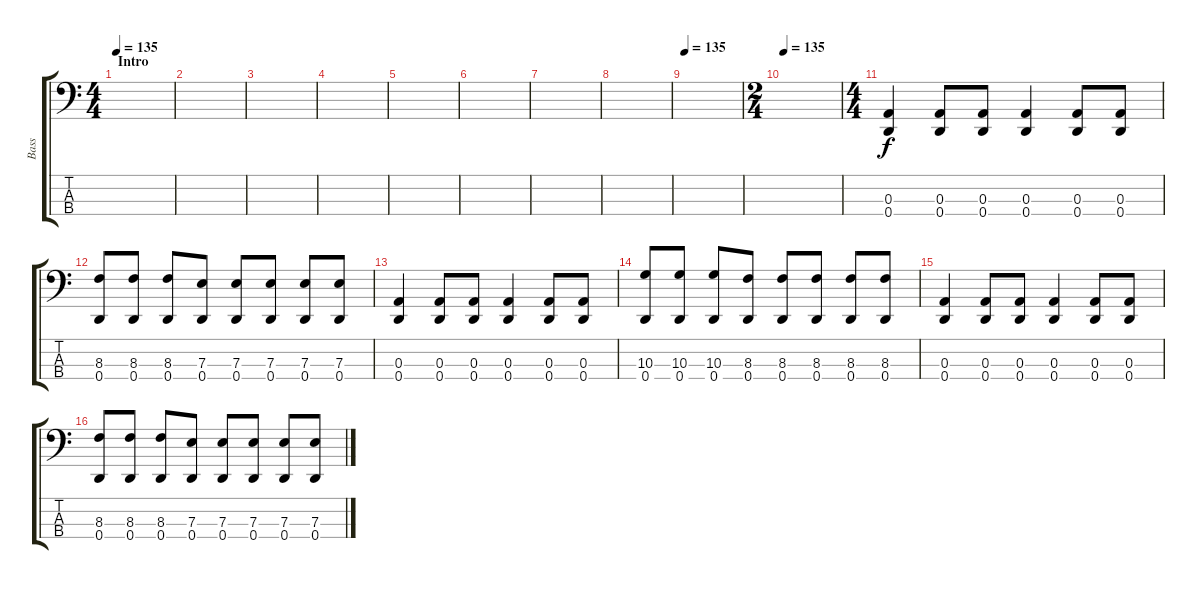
\track ("Bass" "Bass") {instrument electricbassfinger}
\staff {score tabs}
\tuning (G2 D2 A1 D1) {hide}
\ts (4 4)
\section ("" "Intro")
\tempo 135
\tempo 150
\tempo 135
\clef f4
\ks c
|
|
|
|
|
|
|
|
\tempo 135
|
\ts (2 4)
\tempo 135
|
\ts (4 4)
(0.3 0.4).4 (0.3 0.4).8 (0.3 0.4).8 (0.3 0.4).4 (0.3 0.4).8 (0.3 0.4).8 |
(8.3 0.4).8 (8.3 0.4).8 (8.3 0.4).8 (7.3 0.4).8 (7.3 0.4).8 (7.3 0.4).8 (7.3 0.4).8 (7.3 0.4).8 |
(0.3 0.4).4 (0.3 0.4).8 (0.3 0.4).8 (0.3 0.4).4 (0.3 0.4).8 (0.3 0.4).8 |
(10.3 0.4).8 (10.3 0.4).8 (10.3 0.4).8 (8.3 0.4).8 (8.3 0.4).8 (8.3 0.4).8 (8.3 0.4).8 (8.3 0.4).8 |
(0.3 0.4).4 (0.3 0.4).8 (0.3 0.4).8 (0.3 0.4).4 (0.3 0.4).8 (0.3 0.4).8 |
(8.3 0.4).8 (8.3 0.4).8 (8.3 0.4).8 (7.3 0.4).8 (7.3 0.4).8 (7.3 0.4).8 (7.3 0.4).8 (7.3 0.4).8
